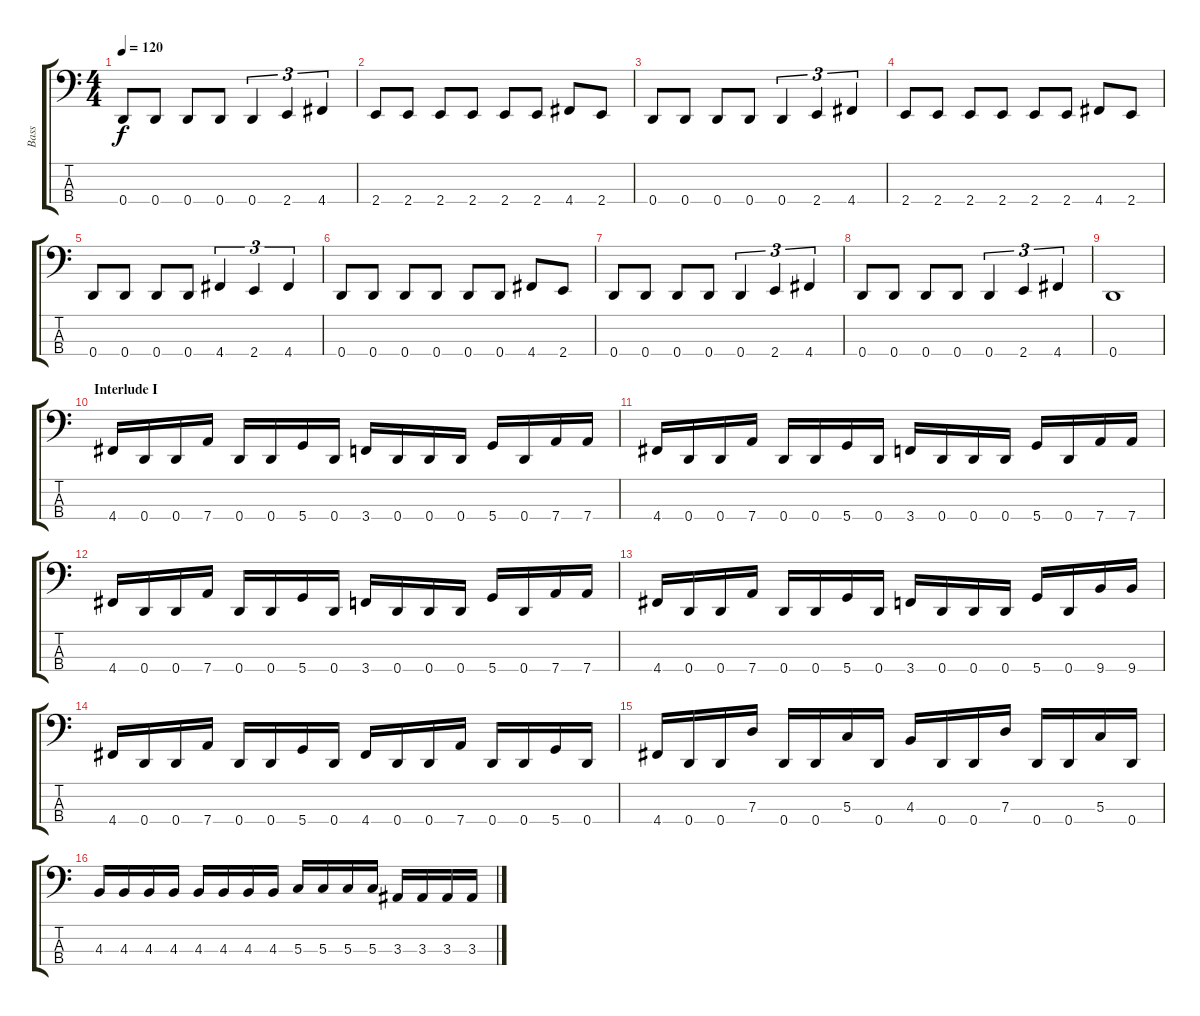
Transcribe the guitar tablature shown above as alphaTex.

\track ("Bass" "Bass") {instrument electricbasspick}
\staff {score tabs}
\tuning (F2 C2 G1 D1) {hide}
\ts (4 4)
\tempo 120
\clef f4
\ks c
0.4.8{dy f} 0.4.8 0.4.8 0.4.8 0.4.4{tu (3 2) instrument slapbass1} 2.4.4{tu (3 2)} 4.4.4{tu (3 2)} |
2.4.8{instrument electricbasspick} 2.4.8 2.4.8 2.4.8 2.4.8 2.4.8 4.4.8 2.4.8 |
0.4.8 0.4.8 0.4.8 0.4.8 0.4.4{tu (3 2) instrument slapbass1} 2.4.4{tu (3 2)} 4.4.4{tu (3 2)} |
2.4.8{instrument electricbasspick} 2.4.8 2.4.8 2.4.8 2.4.8 2.4.8 4.4.8 2.4.8 |
0.4.8 0.4.8 0.4.8 0.4.8 4.4.4{tu (3 2) instrument slapbass1} 2.4.4{tu (3 2)} 4.4.4{tu (3 2)} |
0.4.8{instrument electricbasspick} 0.4.8 0.4.8 0.4.8 0.4.8 0.4.8 4.4.8 2.4.8 |
0.4.8 0.4.8 0.4.8 0.4.8 0.4.4{tu (3 2) instrument slapbass1} 2.4.4{tu (3 2)} 4.4.4{tu (3 2)} |
0.4.8{instrument electricbasspick} 0.4.8 0.4.8 0.4.8 0.4.4{tu (3 2) instrument slapbass1} 2.4.4{tu (3 2)} 4.4.4{tu (3 2)} |
0.4.1{instrument electricbasspick} |
\section ("" "Interlude I")
4.4.16 0.4.16 0.4.16 7.4.16 0.4.16 0.4.16 5.4.16 0.4.16 3.4.16 0.4.16 0.4.16 0.4.16 5.4.16 0.4.16 7.4.16 7.4.16 |
4.4.16 0.4.16 0.4.16 7.4.16 0.4.16 0.4.16 5.4.16 0.4.16 3.4.16 0.4.16 0.4.16 0.4.16 5.4.16 0.4.16 7.4.16 7.4.16 |
4.4.16 0.4.16 0.4.16 7.4.16 0.4.16 0.4.16 5.4.16 0.4.16 3.4.16 0.4.16 0.4.16 0.4.16 5.4.16 0.4.16 7.4.16 7.4.16 |
4.4.16 0.4.16 0.4.16 7.4.16 0.4.16 0.4.16 5.4.16 0.4.16 3.4.16 0.4.16 0.4.16 0.4.16 5.4.16 0.4.16 9.4.16 9.4.16 |
4.4.16 0.4.16 0.4.16 7.4.16 0.4.16 0.4.16 5.4.16 0.4.16 4.4.16 0.4.16 0.4.16 7.4.16 0.4.16 0.4.16 5.4.16 0.4.16 |
4.4.16 0.4.16 0.4.16 7.3.16 0.4.16 0.4.16 5.3.16 0.4.16 4.3.16 0.4.16 0.4.16 7.3.16 0.4.16 0.4.16 5.3.16 0.4.16 |
4.3.16 4.3.16 4.3.16 4.3.16 4.3.16 4.3.16 4.3.16 4.3.16 5.3.16 5.3.16 5.3.16 5.3.16 3.3.16 3.3.16 3.3.16 3.3.16
